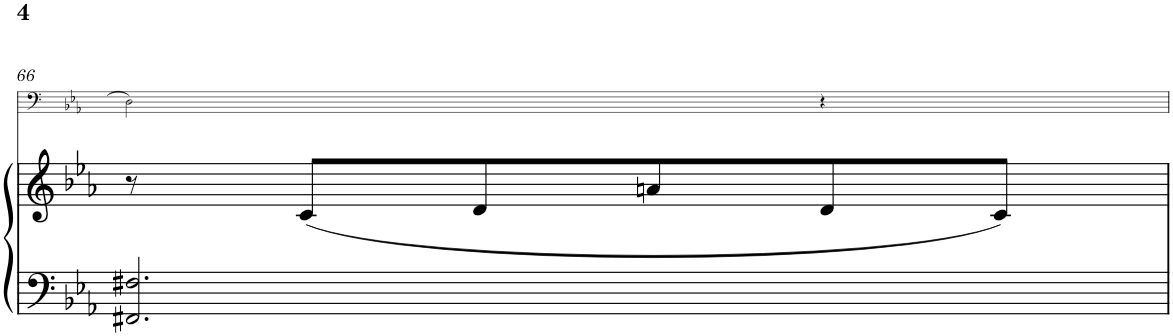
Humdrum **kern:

**kern	**kern	**kern
*part2	*part2	*part1
*staff3	*staff2	*staff1
*I"Piano	*	*I"Trombone
*I'Pno	*	*I'Trb
!!LO:PB:g=z
*clefF4	*clefG2	*clefF4
*k[b-e-a-]	*k[b-e-a-]	*k[b-e-a-]
*M3/4	*M3/4	*M3/4
=66	=66	=66
2.FF#X/ 2.F#X/	8r	2D\
.	(8c/L	.
.	8d/	.
.	8an/	.
.	8d/	4r
.	8c/J)	.
=	=	=
*-	*-	*-
